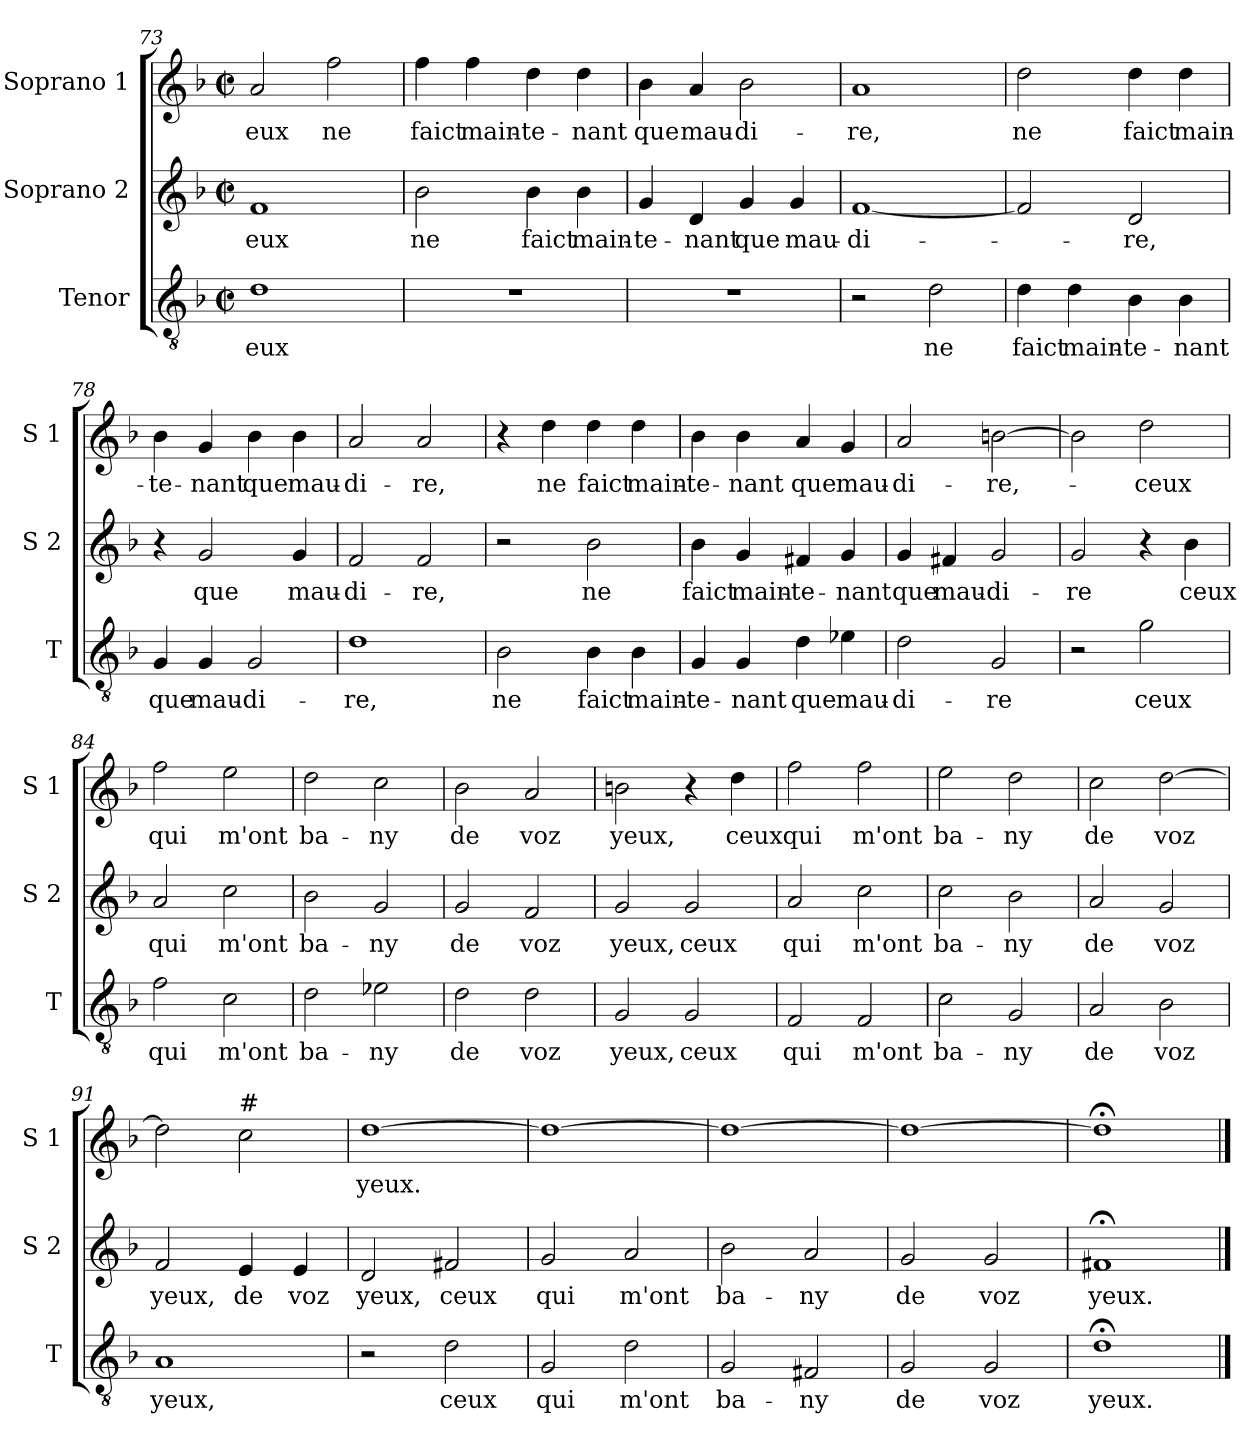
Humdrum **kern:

**kern	**text	**kern	**text	**kern	**text
*part3	*part3	*part2	*part2	*part1	*part1
*staff3	*staff3	*staff2	*staff2	*staff1	*staff1
*I"Tenor	*	*I"Soprano 2	*	*I"Soprano 1	*
*I'T	*	*I'S 2	*	*I'S 1	*
*clefGv2	*	*clefG2	*	*clefG2	*
*k[b-]	*	*k[b-]	*	*k[b-]	*
*F:	*	*F:	*	*F:	*
*M2/2	*	*M2/2	*	*M2/2	*
*met(c|)	*	*met(c|)	*	*met(c|)	*
=73	=73	=73	=73	=73	=73
!	!LO:LY:b	!	!LO:LY:b	!	!LO:LY:b
1d	-eux	1f	-eux	2a/	-eux
!	!	!	!	!	!LO:LY:b
.	.	.	.	2ff\	ne
=74	=74	=74	=74	=74	=74
!	!	!	!LO:LY:b	!	!LO:LY:b
1r	.	2b-\	ne	4ff\	faict
!	!	!	!	!	!LO:LY:b
.	.	.	.	4ff\	main-
!	!	!	!LO:LY:b	!	!LO:LY:b
.	.	4b-\	faict	4dd\	-te-
!	!	!	!LO:LY:b	!	!LO:LY:b
.	.	4b-\	main-	4dd\	-nant
=75	=75	=75	=75	=75	=75
!	!	!	!LO:LY:b	!	!LO:LY:b
1r	.	4g/	-te-	4b-\	que
!	!	!	!LO:LY:b	!	!LO:LY:b
.	.	4d/	-nant	4a/	mau-
!	!	!	!LO:LY:b	!	!LO:LY:b
.	.	4g/	que	2b-\	-di-
!	!	!	!LO:LY:b	!	!
.	.	4g/	mau-	.	.
=76	=76	=76	=76	=76	=76
!	!	!	!LO:LY:b	!	!LO:LY:b
2r	.	[1f	-di-	1a	-re,
!	!LO:LY:b	!	!	!	!
2d\	ne	.	.	.	.
!!LO:LB:g=z
=77	=77	=77	=77	=77	=77
!	!LO:LY:b	!	!	!	!LO:LY:b
4d\	faict	2f/]	.	2dd\	ne
!	!LO:LY:b	!	!	!	!
4d\	main-	.	.	.	.
!	!LO:LY:b	!	!LO:LY:b	!	!LO:LY:b
4B-\	-te-	2d/	-re,	4dd\	faict
!	!LO:LY:b	!	!	!	!LO:LY:b
4B-\	-nant	.	.	4dd\	main-
=78	=78	=78	=78	=78	=78
!	!LO:LY:b	!	!	!	!LO:LY:b
4G/	que	4r	.	4b-\	-te-
!	!LO:LY:b	!	!LO:LY:b	!	!LO:LY:b
4G/	mau-	2g/	que	4g/	-nant
!	!LO:LY:b	!	!	!	!LO:LY:b
2G/	-di-	.	.	4b-\	que
!	!	!	!LO:LY:b	!	!LO:LY:b
.	.	4g/	mau-	4b-\	mau-
=79	=79	=79	=79	=79	=79
!	!LO:LY:b	!	!LO:LY:b	!	!LO:LY:b
1d	-re,	2f/	-di-	2a/	-di-
!	!	!	!LO:LY:b	!	!LO:LY:b
.	.	2f/	-re,	2a/	-re,
=80	=80	=80	=80	=80	=80
!	!LO:LY:b	!	!	!	!
2B-\	ne	2r	.	4r	.
!	!	!	!	!	!LO:LY:b
.	.	.	.	4dd\	ne
!	!LO:LY:b	!	!LO:LY:b	!	!LO:LY:b
4B-\	faict	2b-\	ne	4dd\	faict
!	!LO:LY:b	!	!	!	!LO:LY:b
4B-\	main-	.	.	4dd\	main-
=81	=81	=81	=81	=81	=81
!	!LO:LY:b	!	!LO:LY:b	!	!LO:LY:b
4G/	-te-	4b-\	faict	4b-\	-te-
!	!LO:LY:b	!	!LO:LY:b	!	!LO:LY:b
4G/	-nant	4g/	main-	4b-\	-nant
!	!LO:LY:b	!	!LO:LY:b	!	!LO:LY:b
4d\	que	4f#X/	-te-	4a/	que
!	!LO:LY:b	!	!LO:LY:b	!	!LO:LY:b
4e-X\	mau-	4g/	-nant	4g/	mau-
=82	=82	=82	=82	=82	=82
!	!LO:LY:b	!	!LO:LY:b	!	!LO:LY:b
2d\	-di-	4g/	que	2a/	-di-
!	!	!	!LO:LY:b	!	!
.	.	4f#X/	mau-	.	.
!	!LO:LY:b	!	!LO:LY:b	!	!LO:LY:b
2G/	-re	2g/	-di-	[2bn\	-re,-
!!LO:LB:g=z
=83	=83	=83	=83	=83	=83
!	!	!	!LO:LY:b	!	!
2r	.	2g/	-re	2b\]	.
!	!LO:LY:b	!	!	!	!LO:LY:b
2g\	ceux	4r	.	2dd\	-ceux
!	!	!	!LO:LY:b	!	!
.	.	4b-\	ceux	.	.
=84	=84	=84	=84	=84	=84
!	!LO:LY:b	!	!LO:LY:b	!	!LO:LY:b
2f\	qui	2a/	qui	2ff\	qui
!	!LO:LY:b	!	!LO:LY:b	!	!LO:LY:b
2c\	m'ont	2cc\	m'ont	2ee\	m'ont
=85	=85	=85	=85	=85	=85
!	!LO:LY:b	!	!LO:LY:b	!	!LO:LY:b
2d\	ba-	2b-\	ba-	2dd\	ba-
!	!LO:LY:b	!	!LO:LY:b	!	!LO:LY:b
2e-X\	-ny	2g/	-ny	2cc\	-ny
=86	=86	=86	=86	=86	=86
!	!LO:LY:b	!	!LO:LY:b	!	!LO:LY:b
2d\	de	2g/	de	2b-\	de
!	!LO:LY:b	!	!LO:LY:b	!	!LO:LY:b
2d\	voz	2f/	voz	2a/	voz
=87	=87	=87	=87	=87	=87
!	!LO:LY:b	!	!LO:LY:b	!	!LO:LY:b
2G/	yeux,	2g/	yeux,	2bn\	yeux,
!	!LO:LY:b	!	!LO:LY:b	!	!
2G/	ceux	2g/	ceux	4r	.
!	!	!	!	!	!LO:LY:b
.	.	.	.	4dd\	ceux
=88	=88	=88	=88	=88	=88
!	!LO:LY:b	!	!LO:LY:b	!	!LO:LY:b
2F/	qui	2a/	qui	2ff\	qui
!	!LO:LY:b	!	!LO:LY:b	!	!LO:LY:b
2F/	m'ont	2cc\	m'ont	2ff\	m'ont
=89	=89	=89	=89	=89	=89
!	!LO:LY:b	!	!LO:LY:b	!	!LO:LY:b
2c\	ba-	2cc\	ba-	2ee\	ba-
!	!LO:LY:b	!	!LO:LY:b	!	!LO:LY:b
2G/	-ny	2b-\	-ny	2dd\	-ny
!!LO:LB:g=z
=90	=90	=90	=90	=90	=90
!	!LO:LY:b	!	!LO:LY:b	!	!LO:LY:b
2A/	de	2a/	de	2cc\	de
!	!LO:LY:b	!	!LO:LY:b	!	!LO:LY:b
2B-\	voz	2g/	voz	[2dd\	voz
=91	=91	=91	=91	=91	=91
!	!LO:LY:b	!	!LO:LY:b	!	!
1A	yeux,	2f/	yeux,	2dd\]	.
!	!	!	!	!LO:TX:a:t=#	!
!	!	!	!LO:LY:b	!	!
.	.	4e/	de	2cc\	.
!	!	!	!LO:LY:b	!	!
.	.	4e/	voz	.	.
=92	=92	=92	=92	=92	=92
!	!	!	!LO:LY:b	!	!LO:LY:b
2r	.	2d/	yeux,	[1dd	yeux.
!	!LO:LY:b	!	!LO:LY:b	!	!
2d\	ceux	2f#X/	ceux	.	.
=93	=93	=93	=93	=93	=93
!	!LO:LY:b	!	!LO:LY:b	!	!
2G/	qui	2g/	qui	1dd_	.
!	!LO:LY:b	!	!LO:LY:b	!	!
2d\	m'ont	2a/	m'ont	.	.
=94	=94	=94	=94	=94	=94
!	!LO:LY:b	!	!LO:LY:b	!	!
2G/	ba-	2b-\	ba-	1dd_	.
!	!LO:LY:b	!	!LO:LY:b	!	!
2F#X/	-ny	2a/	-ny	.	.
=95	=95	=95	=95	=95	=95
!	!LO:LY:b	!	!LO:LY:b	!	!
2G/	de	2g/	de	1dd_	.
!	!LO:LY:b	!	!LO:LY:b	!	!
2G/	voz	2g/	voz	.	.
=96	=96	=96	=96	=96	=96
!	!LO:LY:b	!	!LO:LY:b	!	!
1d;<	yeux.	1f#X;<	yeux.	1dd;<]	.
==	==	==	==	==	==
*-	*-	*-	*-	*-	*-
